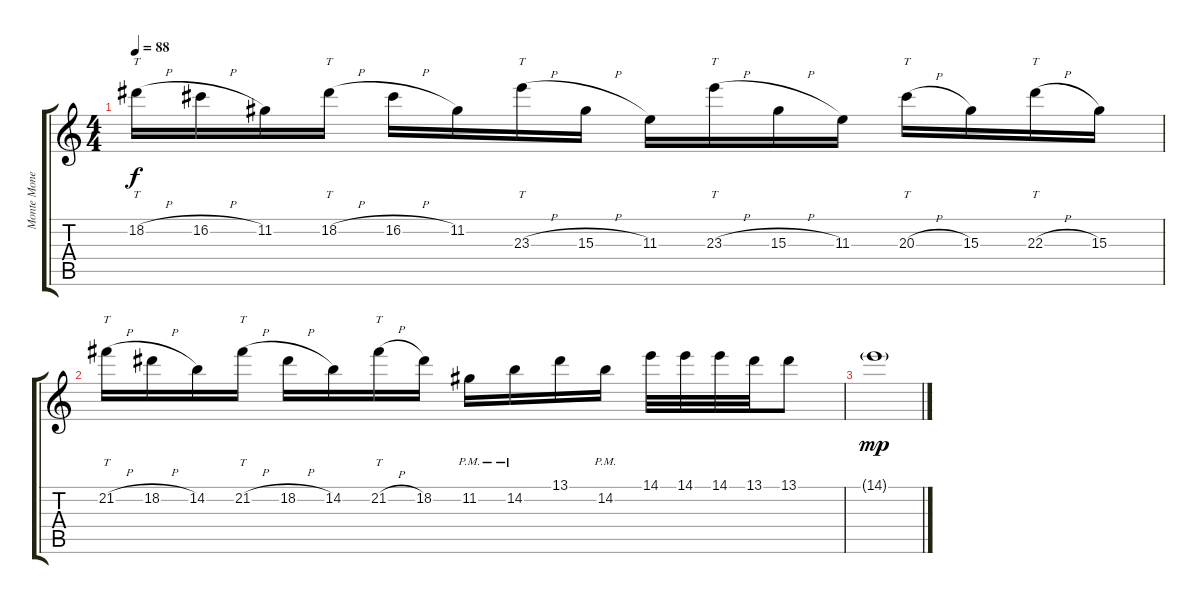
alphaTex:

\track ("Monte Money " "Monte Mone") {instrument distortionguitar}
\staff {score tabs}
\tuning (D4 A3 F3 C3 G2 C2) {hide}
\ts (4 4)
\tempo 88
\clef g2
\ks c
18.2{h}.16{tt dy f} 16.2{h}.16 11.2.16 18.2{h}.16{tt} 16.2{h}.16 11.2.16 23.3{h}.16{tt} 15.3{h}.16 11.3.16 23.3{h}.16{tt} 15.3{h}.16 11.3.16 20.3{h}.16{tt} 15.3.16 22.3{h}.16{tt} 15.3.16 |
21.2{h}.16{tt} 18.2{h}.16 14.2.16 21.2{h}.16{tt} 18.2{h}.16 14.2.16 21.2{h}.16{tt} 18.2.16 11.2{pm}.16 14.2{pm}.16 13.1.16 14.2{pm}.16 14.1.32 14.1.32 14.1.32 13.1.32 13.1.8 |
14.1{g}.1{dy mp}
